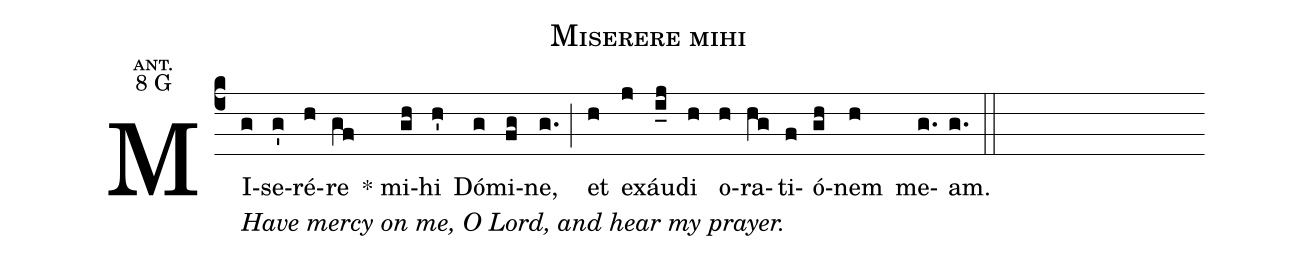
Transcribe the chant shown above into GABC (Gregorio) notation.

name:Miserere mihi;
office-part:Antiphona;
mode:8G;
annotation: {\small \scshape ant.};
annotation: {\small \scshape 8 G};
%%
(c4) MI[Have mercy on me, O Lord, and hear my prayer.](g)se(g')ré(h)re(gf) * mi(gh)hi(h') Dó(g)mi(fg)ne,(g.) (;) et(h) ex(j)áu(i_j)di(h) o(h)ra(hg)ti(f)ó(gh)nem(h) me(g.)am.(g.) (::)
